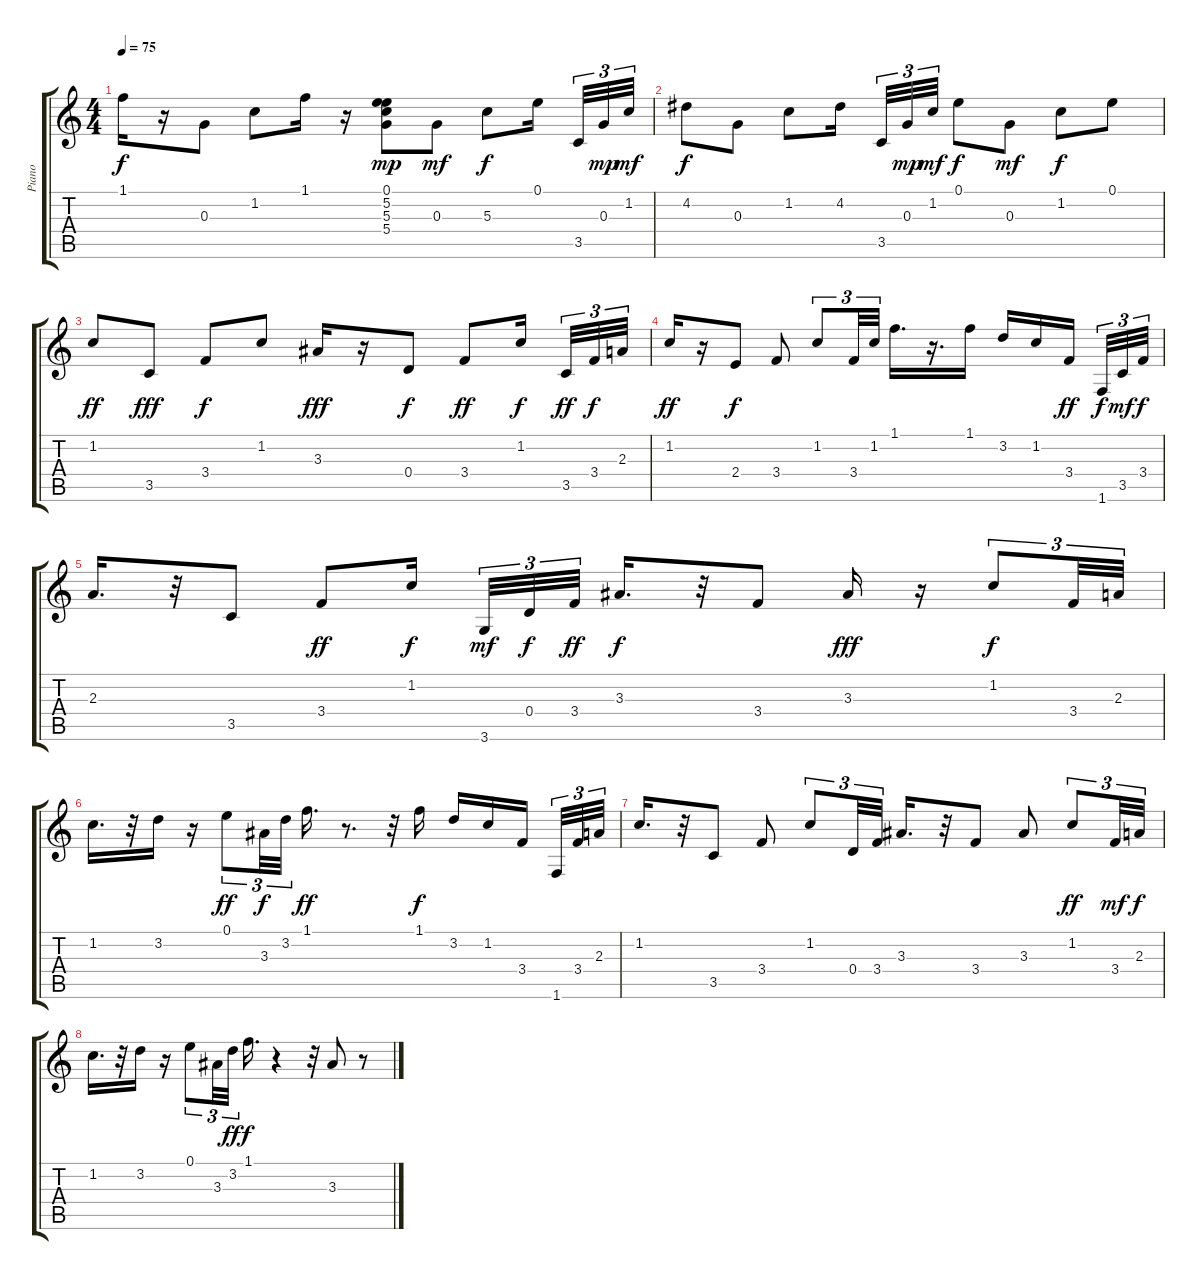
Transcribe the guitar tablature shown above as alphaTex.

\track ("Piano" "Piano") {instrument acousticguitarsteel}
\staff {score tabs}
\tuning (E4 B3 G3 D3 A2 E2) {hide}
\ts (4 4)
\tempo 75
\clef g2
\ks c
1.1.16{dy f} r.16 0.3.8 1.2.8 1.1.16 r.16 (0.1 5.2 5.3 5.4).8{dy mp} 0.3.8{dy mf} 5.3.8{dy f} 0.1.16{beam splitsecondary} 3.5.32{tu (3 2)} 0.3.32{tu (3 2) dy mp} 1.2.32{tu (3 2) dy mf} |
4.2.8{dy f} 0.3.8 1.2.8 4.2.16{beam splitsecondary} 3.5.32{tu (3 2)} 0.3.32{tu (3 2) dy mp} 1.2.32{tu (3 2) dy mf} 0.1.8{dy f} 0.3.8{dy mf} 1.2.8{dy f} 0.1.8 |
1.2.8{dy ff} 3.5.8{dy fff} 3.4.8{dy f} 1.2.8 3.3.16{dy fff} r.16 0.4.8{dy f} 3.4.8{dy ff} 1.2.16{dy f beam splitsecondary} 3.5.32{tu (3 2) dy ff} 3.4.32{tu (3 2) dy f} 2.3.32{tu (3 2)} |
1.2.16{dy ff} r.16 2.4.8{dy f} 3.4.8 1.2.8{tu (3 2)} 3.4.32{tu (3 2)} 1.2.32{tu (3 2)} 1.1.16{d} r.16{d} 1.1.16 3.2.16 1.2.16 3.4.16{dy ff beam splitsecondary} 1.6.32{tu (3 2) dy f} 3.5.32{tu (3 2) dy mf} 3.4.32{tu (3 2) dy f} |
2.3.16{d} r.32 3.5.8 3.4.8{dy ff} 1.2.16{dy f beam splitsecondary} 3.6.32{tu (3 2) dy mf} 0.4.32{tu (3 2) dy f} 3.4.32{tu (3 2) dy ff} 3.3.16{d dy f} r.32 3.4.8 3.3.16{dy fff} r.16 1.2.8{tu (3 2) dy f} 3.4.32{tu (3 2)} 2.3.32{tu (3 2)} |
1.2.16{d} r.32 3.2.16 r.16 0.1.8{tu (3 2) dy ff} 3.3.32{tu (3 2) dy f} 3.2.32{tu (3 2) beam splitsecondary} 1.1.16{d dy ff} r.8{d} r.32 1.1.16{dy f} 3.2.16 1.2.16 3.4.16{beam splitsecondary} 1.6.32{tu (3 2)} 3.4.32{tu (3 2)} 2.3.32{tu (3 2)} |
1.2.16{d} r.32 3.5.8 3.4.8 1.2.8{tu (3 2)} 0.4.32{tu (3 2)} 3.4.32{tu (3 2)} 3.3.16{d} r.32 3.4.8 3.3.8 1.2.8{tu (3 2) dy ff} 3.4.32{tu (3 2) dy mf} 2.3.32{tu (3 2) dy f} |
1.2.16{d} r.32 3.2.16 r.16 0.1.8{tu (3 2)} 3.3.32{tu (3 2)} 3.2.32{tu (3 2) dy ff beam splitsecondary} 1.1.16{d dy f} r.4 r.32 3.3.8 r.8
